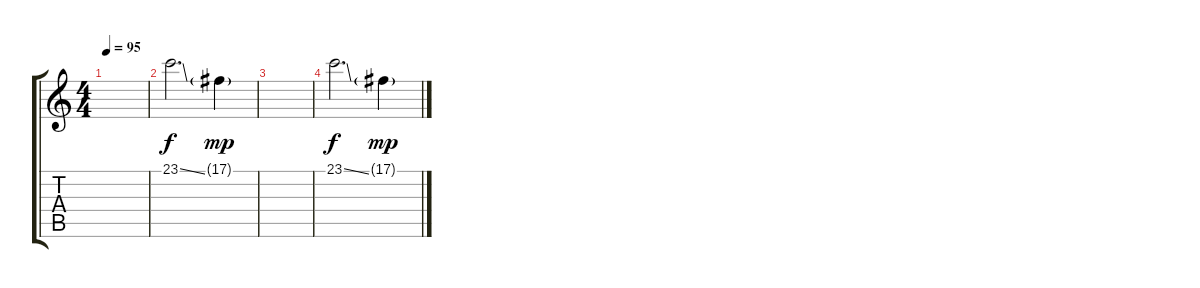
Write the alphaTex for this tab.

\track "" {instrument synthstrings2}
\staff {score tabs}
\tuning (Db4 Ab3 E3 B2 Gb2 B1) {hide}
\ts (4 4)
\tempo 95
\clef g2
\ks c
|
23.1{ss}.2{d dy f} 17.1{g}.4{dy mp} |
|
23.1{ss}.2{d dy f} 17.1{g}.4{dy mp}
